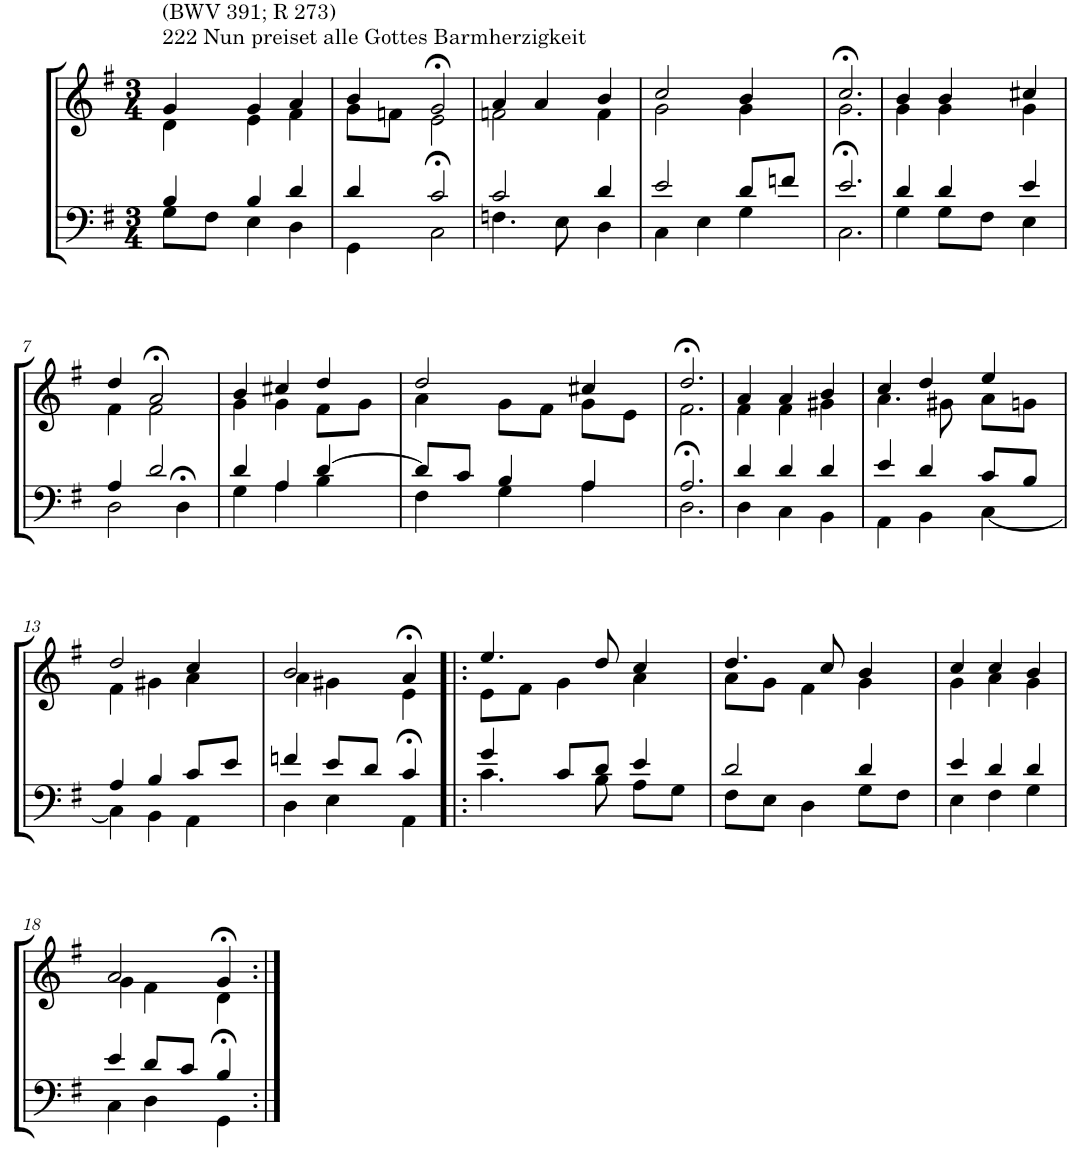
**kern	**kern
*part2	*part1
*staff2	*staff1
*I"Tenor/Baß	*I"Sopran/Alt
*clefF4	*clefG2
*k[f#]	*k[f#]
*M3/4	*M3/4
=1	=1
*^	*^
!	!	!LO:TX:a:t=222 Nun preiset alle Gottes Barmherzigkeit	!
!	!	!LO:TX:a:t=(BWV 391; R 273)	!
4B/	8G\L	4g/	4d\
.	8F#\J	.	.
4B/	4E\	4g/	4e\
4d/	4D\	4a/	4f#\
=2	=2	=2	=2
4d/	4GG\	4b/	8g\L
.	.	.	8fn\J
2c/	2C>\	2g>/	2e\
=3	=3	=3	=3
2c/	4.Fn\	4a/	2fn\
.	.	4a/	.
.	8E\	.	.
4d/	4D\	4b/	4f\
=4	=4	=4	=4
2e/	4C\	2cc/	2g\
.	4E\	.	.
8d/L	4G\	4b/	4g\
8fn/J	.	.	.
=5	=5	=5	=5
2.e/	2.C>\	2.cc>/	2.g\
=6	=6	=6	=6
4d/	4G\	4b/	4g\
4d/	8G\L	4b/	4g\
.	8F#\J	.	.
4e/	4E\	4cc#X/	4g\
!!LO:LB:g=z	!!
=7	=7	=7	=7
4A/	2D\	4dd/	4f#\
2d/	.	2a>/	2f#\
.	4D>\	.	.
=8	=8	=8	=8
4d/	4G\	4b/	4g\
4A/	4A\	4cc#X/	4g\
[4d/	4B\	4dd/	8f#\L
.	.	.	8g\J
=9	=9	=9	=9
8d/L]	4F#\	2dd/	4a\
8c/J	.	.	.
4B/	4G\	.	8g\L
.	.	.	8f#\J
4A/	4A\	4cc#X/	8g\L
.	.	.	8e\J
=10	=10	=10	=10
2.A/	2.D>\	2.dd>/	2.f#\
=11	=11	=11	=11
4d/	4D\	4a/	4f#\
4d/	4C\	4a/	4f#\
4d/	4BB\	4b/	4g#X\
=12	=12	=12	=12
4e/	4AA\	4cc/	4.a\
4d/	4BB\	4dd/	.
.	.	.	8g#X\
8c/L	[4C\	4ee/	8a\L
8B/J	.	.	8gn\J
!!LO:LB:g=z	!!
=13	=13	=13	=13
4A/	4C\]	2dd/	4f#\
4B/	4BB\	.	4g#X\
8c/L	4AA\	4cc/	4a\
8e/J	.	.	.
=14	=14	=14	=14
4fn/	4D\	2b/	4a\
8e/L	4E\	.	4g#X\
8d/J	.	.	.
4c/	4AA>\	4a>/	4e\
=15!|:	=15!|:	=15!|:	=15!|:
4g/	4.c\	4.ee/	8e\L
.	.	.	8f#\J
8c/L	.	.	4g\
8d/J	8B\	8dd/	.
4e/	8A\L	4cc/	4a\
.	8G\J	.	.
=16	=16	=16	=16
2d/	8F#\L	4.dd/	8a\L
.	8E\J	.	8g\J
.	4D\	.	4f#\
.	.	8cc/	.
4d/	8G\L	4b/	4g\
.	8F#\J	.	.
=17	=17	=17	=17
4e/	4E\	4cc/	4g\
4d/	4F#\	4cc/	4a\
4d/	4G\	4b/	4g\
!!LO:LB:g=z	!!
=18	=18	=18	=18
4e/	4C\	2a/	4g\
8d/L	4D\	.	4f#\
8c/J	.	.	.
4B/	4GG>\	4g>/	4d\
*v	*v	*	*
*	*v	*v
=:|!	=:|!
*-	*-
